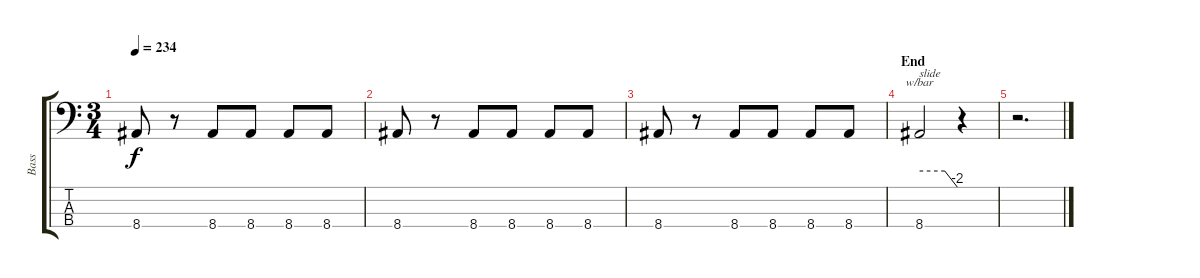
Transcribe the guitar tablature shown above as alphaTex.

\track ("Bass" "Bass") {instrument electricbasspick}
\staff {score tabs}
\tuning (F2 C2 G1 D1) {hide}
\ts (3 4)
\tempo 234
\clef f4
\ks c
8.4.8{dy f} r.8 8.4.8 8.4.8 8.4.8 8.4.8 |
8.4.8 r.8 8.4.8 8.4.8 8.4.8 8.4.8 |
8.4.8 r.8 8.4.8 8.4.8 8.4.8 8.4.8 |
\section ("" "End")
8.4.2{tbe (custom default 0 0 40 0 60 -8) txt "slide"} r.4 |
r.2{d}
